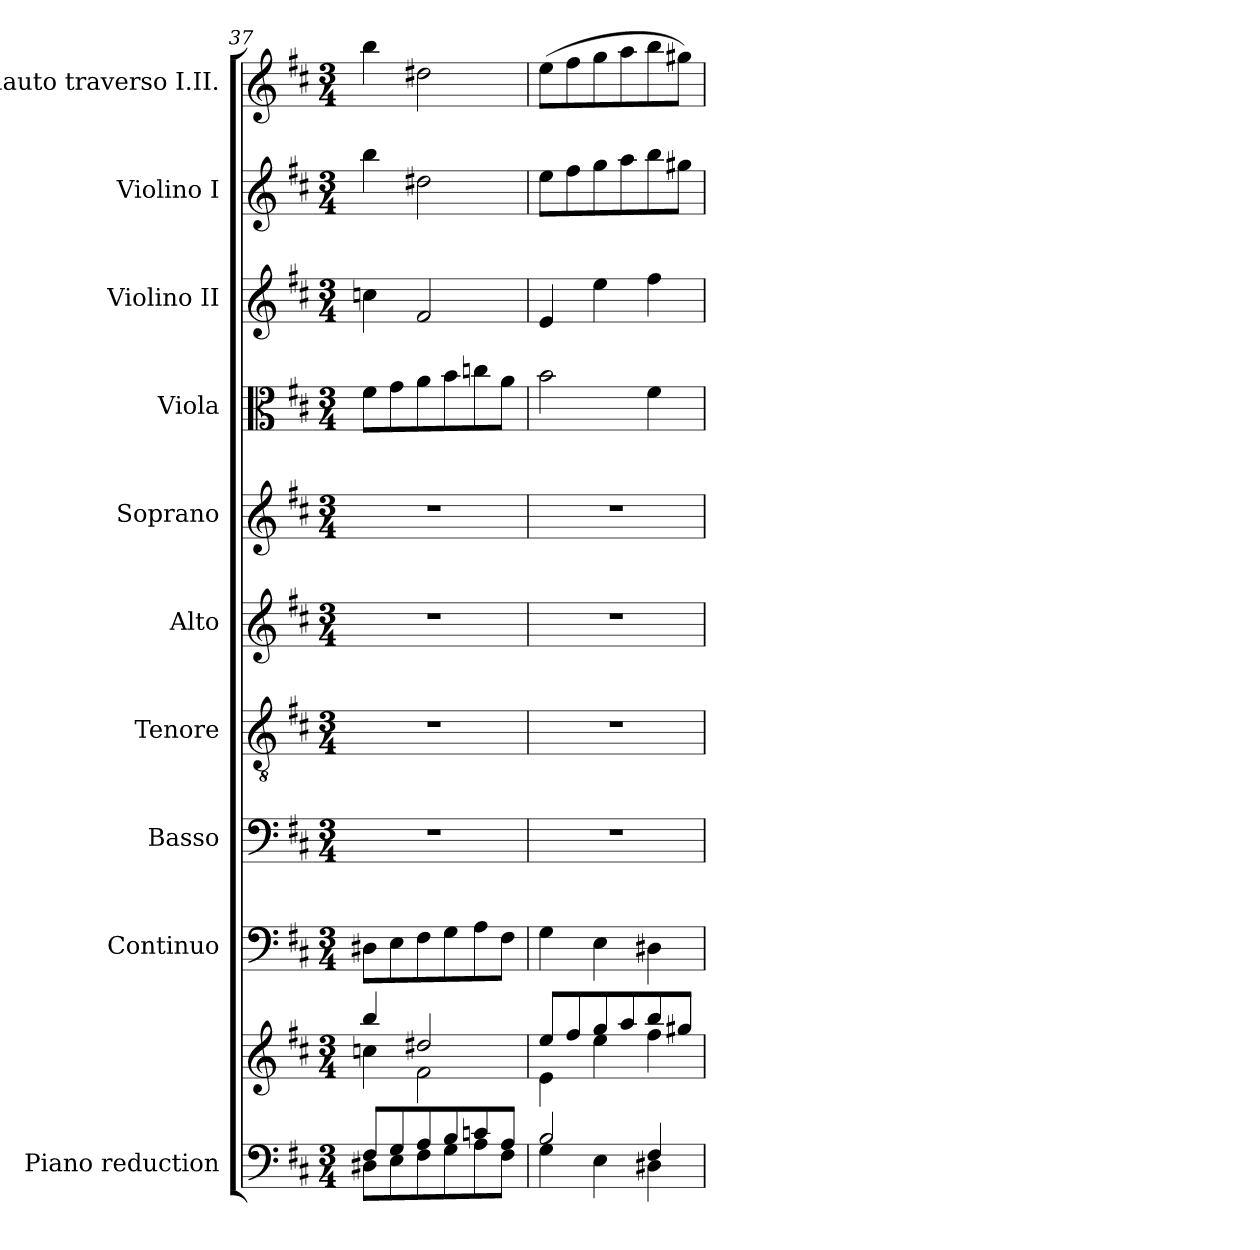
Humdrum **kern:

**kern	**kern	**kern	**kern	**kern	**kern	**kern	**kern	**kern	**kern	**kern
*part10	*part10	*part9	*part8	*part7	*part6	*part5	*part4	*part3	*part2	*part1
*staff11	*staff10	*staff9	*staff8	*staff7	*staff6	*staff5	*staff4	*staff3	*staff2	*staff1
*I"Piano reduction	*	*I"Continuo	*I"Basso	*I"Tenore	*I"Alto	*I"Soprano	*I"Viola	*I"Violino II	*I"Violino I	*I"Flauto traverso I.II.
*I'Pno	*	*	*	*	*	*	*I'Vla	*I'Vln	*I'Vln	*I'Fl
*clefF4	*clefG2	*clefF4	*clefF4	*clefGv2	*clefG2	*clefG2	*clefC3	*clefG2	*clefG2	*clefG2
*k[f#c#]	*k[f#c#]	*k[f#c#]	*k[f#c#]	*k[f#c#]	*k[f#c#]	*k[f#c#]	*k[f#c#]	*k[f#c#]	*k[f#c#]	*k[f#c#]
*M3/4	*M3/4	*M3/4	*M3/4	*M3/4	*M3/4	*M3/4	*M3/4	*M3/4	*M3/4	*M3/4
=37	=37	=37	=37	=37	=37	=37	=37	=37	=37	=37
*^	*^	*	*	*	*	*	*	*	*	*
8F#/L	8D#X\L	4bb/	4ccn\	8D#X\L	2.r	2.r	2.r	2.r	8f#\L	4ccn\	4bb\	4bb\
8G/	8E\	.	.	8E\	.	.	.	.	8g\	.	.	.
8A/	8F#\	2dd#X/	2f#\	8F#\	.	.	.	.	8a\	2f#/	2dd#X\	2dd#X\
8B/	8G\	.	.	8G\	.	.	.	.	8b\	.	.	.
8cn/	8A\	.	.	8A\	.	.	.	.	8ccn\	.	.	.
8A/J	8F#\J	.	.	8F#\J	.	.	.	.	8a\J	.	.	.
=38	=38	=38	=38	=38	=38	=38	=38	=38	=38	=38	=38	=38
2B/	4G\	8ee/L	4e\	4G\	2.r	2.r	2.r	2.r	2b\	4e/	8ee\L	(>8ee\L
.	.	8ff#/	.	.	.	.	.	.	.	.	8ff#\	8ff#\
.	4E\	8gg/	4ee\	4E\	.	.	.	.	.	4ee\	8gg\	8gg\
.	.	8aa/	.	.	.	.	.	.	.	.	8aa\	8aa\
4F#/	4D#X\	8bb/	4ff#\	4D#X\	.	.	.	.	4f#\	4ff#\	8bb\	8bb\
.	.	8gg#X/J	.	.	.	.	.	.	.	.	8gg#X\J	8gg#X\J)
*v	*v	*	*	*	*	*	*	*	*	*	*	*
*	*v	*v	*	*	*	*	*	*	*	*	*
=	=	=	=	=	=	=	=	=	=	=
*-	*-	*-	*-	*-	*-	*-	*-	*-	*-	*-
